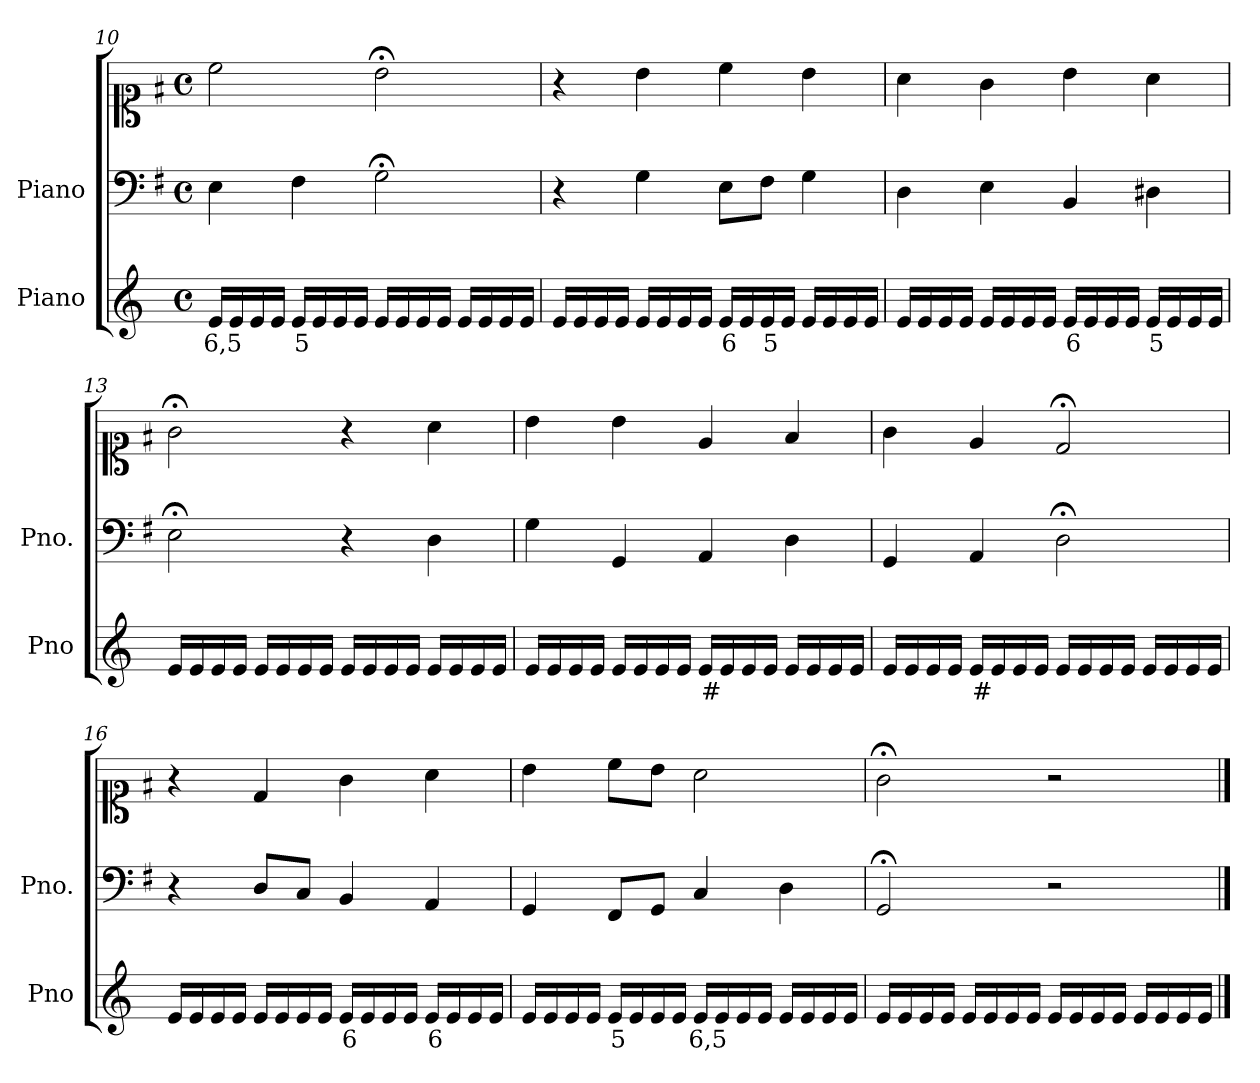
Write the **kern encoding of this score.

**kern	**text	**kern	**kern
*part2	*part2	*part1	*part1
*staff3	*staff3	*staff2	*staff1
*I"Piano	*	*I"Piano	*
*I'Pno	*	*I'Pno.	*
*clefG2	*	*clefF4	*clefC1
*k[]	*	*k[f#]	*k[f#]
*M4/4	*	*M4/4	*M4/4
*met(c)	*	*met(c)	*met(c)
=10	=10	=10	=10
!	!LO:LY:b	!	!
16e/LL	6,5	4E\	2cc\
16e/	.	.	.
16e/	.	.	.
16e/JJ	.	.	.
!	!LO:LY:b	!	!
16e/LL	5	4F#\	.
16e/	.	.	.
16e/	.	.	.
16e/JJ	.	.	.
16e/LL	.	2G;<\	2b;<\
16e/	.	.	.
16e/	.	.	.
16e/JJ	.	.	.
16e/LL	.	.	.
16e/	.	.	.
16e/	.	.	.
16e/JJ	.	.	.
=11	=11	=11	=11
16e/LL	.	4r	4r
16e/	.	.	.
16e/	.	.	.
16e/JJ	.	.	.
16e/LL	.	4G\	4b\
16e/	.	.	.
16e/	.	.	.
16e/JJ	.	.	.
!	!LO:LY:b	!	!
16e/LL	6	8E\L	4cc\
16e/	.	.	.
!	!LO:LY:b	!	!
16e/	5	8F#\J	.
16e/JJ	.	.	.
16e/LL	.	4G\	4b\
16e/	.	.	.
16e/	.	.	.
16e/JJ	.	.	.
=12	=12	=12	=12
16e/LL	.	4D\	4a\
16e/	.	.	.
16e/	.	.	.
16e/JJ	.	.	.
16e/LL	.	4E\	4g\
16e/	.	.	.
16e/	.	.	.
16e/JJ	.	.	.
!	!LO:LY:b	!	!
16e/LL	6	4BB/	4b\
16e/	.	.	.
16e/	.	.	.
16e/JJ	.	.	.
!	!LO:LY:b	!	!
16e/LL	5	4D#X\	4a\
16e/	.	.	.
16e/	.	.	.
16e/JJ	.	.	.
=13	=13	=13	=13
16e/LL	.	2E;<\	2g;<\
16e/	.	.	.
16e/	.	.	.
16e/JJ	.	.	.
16e/LL	.	.	.
16e/	.	.	.
16e/	.	.	.
16e/JJ	.	.	.
16e/LL	.	4r	4r
16e/	.	.	.
16e/	.	.	.
16e/JJ	.	.	.
16e/LL	.	4D\	4a\
16e/	.	.	.
16e/	.	.	.
16e/JJ	.	.	.
=14	=14	=14	=14
16e/LL	.	4G\	4b\
16e/	.	.	.
16e/	.	.	.
16e/JJ	.	.	.
16e/LL	.	4GG/	4b\
16e/	.	.	.
16e/	.	.	.
16e/JJ	.	.	.
!	!LO:LY:b	!	!
16e/LL	#	4AA/	4e/
16e/	.	.	.
16e/	.	.	.
16e/JJ	.	.	.
16e/LL	.	4D\	4f#/
16e/	.	.	.
16e/	.	.	.
16e/JJ	.	.	.
=15	=15	=15	=15
16e/LL	.	4GG/	4g\
16e/	.	.	.
16e/	.	.	.
16e/JJ	.	.	.
!	!LO:LY:b	!	!
16e/LL	#	4AA/	4e/
16e/	.	.	.
16e/	.	.	.
16e/JJ	.	.	.
16e/LL	.	2D;<\	2d;</
16e/	.	.	.
16e/	.	.	.
16e/JJ	.	.	.
16e/LL	.	.	.
16e/	.	.	.
16e/	.	.	.
16e/JJ	.	.	.
=16	=16	=16	=16
16e/LL	.	4r	4r
16e/	.	.	.
16e/	.	.	.
16e/JJ	.	.	.
16e/LL	.	8D/L	4d/
16e/	.	.	.
!	!LO:LY:b	!	!
16e/	_	8C/J	.
16e/JJ	.	.	.
!	!LO:LY:b	!	!
16e/LL	6	4BB/	4g\
16e/	.	.	.
16e/	.	.	.
16e/JJ	.	.	.
!	!LO:LY:b	!	!
16e/LL	6	4AA/	4a\
16e/	.	.	.
16e/	.	.	.
16e/JJ	.	.	.
=17	=17	=17	=17
16e/LL	.	4GG/	4b\
16e/	.	.	.
16e/	.	.	.
16e/JJ	.	.	.
!	!LO:LY:b	!	!
16e/LL	5	8FF#/L	8cc\L
16e/	.	.	.
16e/	.	8GG/J	8b\J
16e/JJ	.	.	.
!	!LO:LY:b	!	!
16e/LL	6,5	4C/	2a\
16e/	.	.	.
16e/	.	.	.
16e/JJ	.	.	.
16e/LL	.	4D\	.
16e/	.	.	.
16e/	.	.	.
16e/JJ	.	.	.
=18	=18	=18	=18
16e/LL	.	2GG;</	2g;<\
16e/	.	.	.
16e/	.	.	.
16e/JJ	.	.	.
16e/LL	.	.	.
16e/	.	.	.
16e/	.	.	.
16e/JJ	.	.	.
16e/LL	.	2r	2r
16e/	.	.	.
16e/	.	.	.
16e/JJ	.	.	.
16e/LL	.	.	.
16e/	.	.	.
16e/	.	.	.
16e/JJ	.	.	.
==	==	==	==
*-	*-	*-	*-
